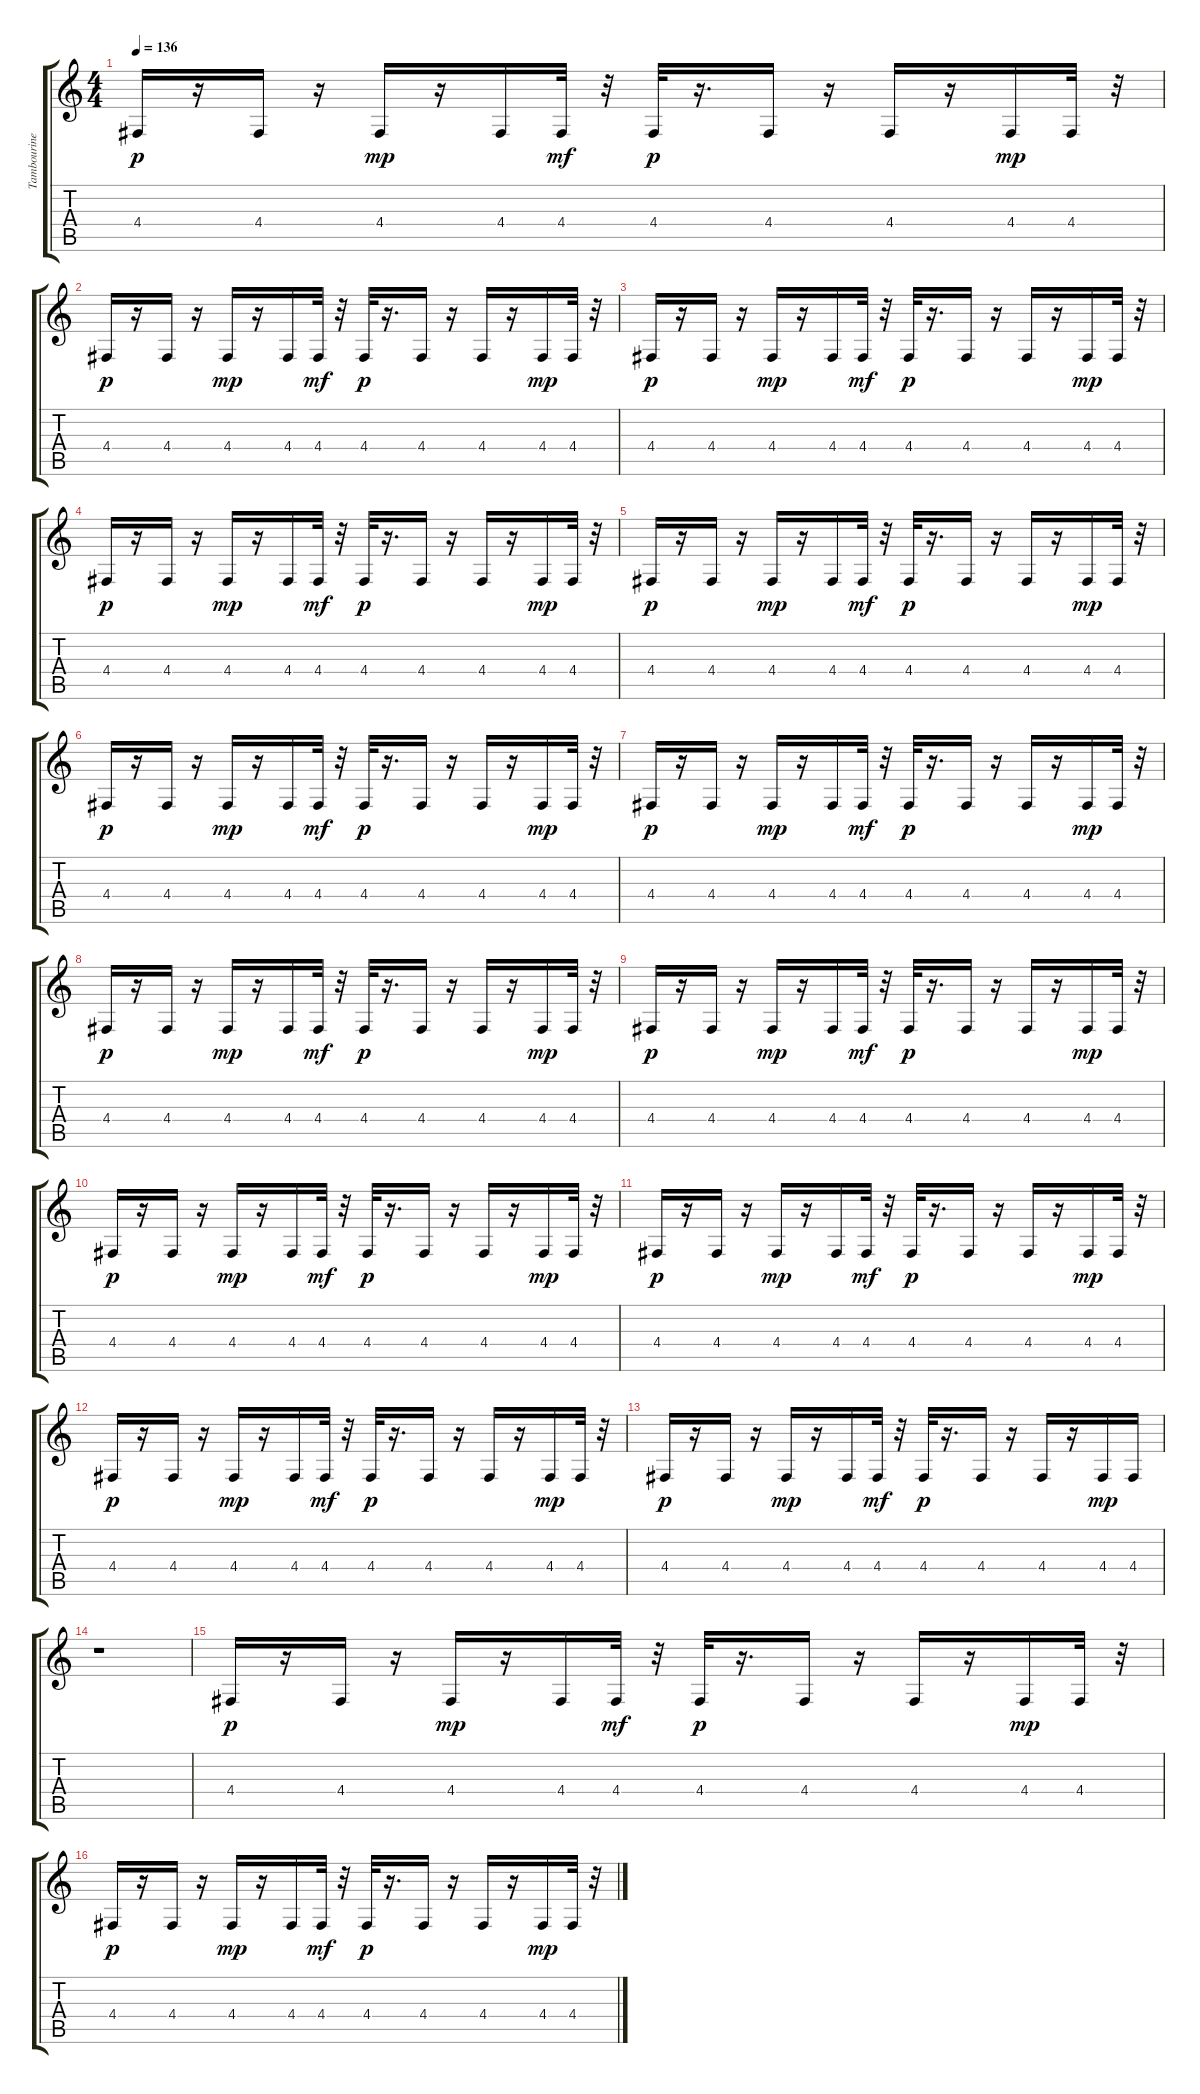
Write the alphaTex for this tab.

\track ("Tambourine" "Tambourine") {instrument reversecymbal}
\staff {score tabs}
\tuning (E4 B3 G3 D3 A2 E2) {hide}
\ts (4 4)
\tempo 136
\clef g2
\ks c
4.4.16{dy p} r.16 4.4.16 r.16 4.4.16{dy mp} r.16 4.4.16 4.4.32{dy mf} r.32 4.4.32{dy p} r.16{d} 4.4.16 r.16 4.4.16 r.16 4.4.16{dy mp} 4.4.32 r.32 |
4.4.16{dy p} r.16 4.4.16 r.16 4.4.16{dy mp} r.16 4.4.16 4.4.32{dy mf} r.32 4.4.32{dy p} r.16{d} 4.4.16 r.16 4.4.16 r.16 4.4.16{dy mp} 4.4.32 r.32 |
4.4.16{dy p} r.16 4.4.16 r.16 4.4.16{dy mp} r.16 4.4.16 4.4.32{dy mf} r.32 4.4.32{dy p} r.16{d} 4.4.16 r.16 4.4.16 r.16 4.4.16{dy mp} 4.4.32 r.32 |
4.4.16{dy p} r.16 4.4.16 r.16 4.4.16{dy mp} r.16 4.4.16 4.4.32{dy mf} r.32 4.4.32{dy p} r.16{d} 4.4.16 r.16 4.4.16 r.16 4.4.16{dy mp} 4.4.32 r.32 |
4.4.16{dy p} r.16 4.4.16 r.16 4.4.16{dy mp} r.16 4.4.16 4.4.32{dy mf} r.32 4.4.32{dy p} r.16{d} 4.4.16 r.16 4.4.16 r.16 4.4.16{dy mp} 4.4.32 r.32 |
4.4.16{dy p} r.16 4.4.16 r.16 4.4.16{dy mp} r.16 4.4.16 4.4.32{dy mf} r.32 4.4.32{dy p} r.16{d} 4.4.16 r.16 4.4.16 r.16 4.4.16{dy mp} 4.4.32 r.32 |
4.4.16{dy p} r.16 4.4.16 r.16 4.4.16{dy mp} r.16 4.4.16 4.4.32{dy mf} r.32 4.4.32{dy p} r.16{d} 4.4.16 r.16 4.4.16 r.16 4.4.16{dy mp} 4.4.32 r.32 |
4.4.16{dy p} r.16 4.4.16 r.16 4.4.16{dy mp} r.16 4.4.16 4.4.32{dy mf} r.32 4.4.32{dy p} r.16{d} 4.4.16 r.16 4.4.16 r.16 4.4.16{dy mp} 4.4.32 r.32 |
4.4.16{dy p} r.16 4.4.16 r.16 4.4.16{dy mp} r.16 4.4.16 4.4.32{dy mf} r.32 4.4.32{dy p} r.16{d} 4.4.16 r.16 4.4.16 r.16 4.4.16{dy mp} 4.4.32 r.32 |
4.4.16{dy p} r.16 4.4.16 r.16 4.4.16{dy mp} r.16 4.4.16 4.4.32{dy mf} r.32 4.4.32{dy p} r.16{d} 4.4.16 r.16 4.4.16 r.16 4.4.16{dy mp} 4.4.32 r.32 |
4.4.16{dy p} r.16 4.4.16 r.16 4.4.16{dy mp} r.16 4.4.16 4.4.32{dy mf} r.32 4.4.32{dy p} r.16{d} 4.4.16 r.16 4.4.16 r.16 4.4.16{dy mp} 4.4.32 r.32 |
4.4.16{dy p} r.16 4.4.16 r.16 4.4.16{dy mp} r.16 4.4.16 4.4.32{dy mf} r.32 4.4.32{dy p} r.16{d} 4.4.16 r.16 4.4.16 r.16 4.4.16{dy mp} 4.4.32 r.32 |
4.4.16{dy p} r.16 4.4.16 r.16 4.4.16{dy mp} r.16 4.4.16 4.4.32{dy mf} r.32 4.4.32{dy p} r.16{d} 4.4.16 r.16 4.4.16 r.16 4.4.16{dy mp} 4.4.16 |
r.1 |
4.4.16{dy p} r.16 4.4.16 r.16 4.4.16{dy mp} r.16 4.4.16 4.4.32{dy mf} r.32 4.4.32{dy p} r.16{d} 4.4.16 r.16 4.4.16 r.16 4.4.16{dy mp} 4.4.32 r.32 |
4.4.16{dy p} r.16 4.4.16 r.16 4.4.16{dy mp} r.16 4.4.16 4.4.32{dy mf} r.32 4.4.32{dy p} r.16{d} 4.4.16 r.16 4.4.16 r.16 4.4.16{dy mp} 4.4.32 r.32
